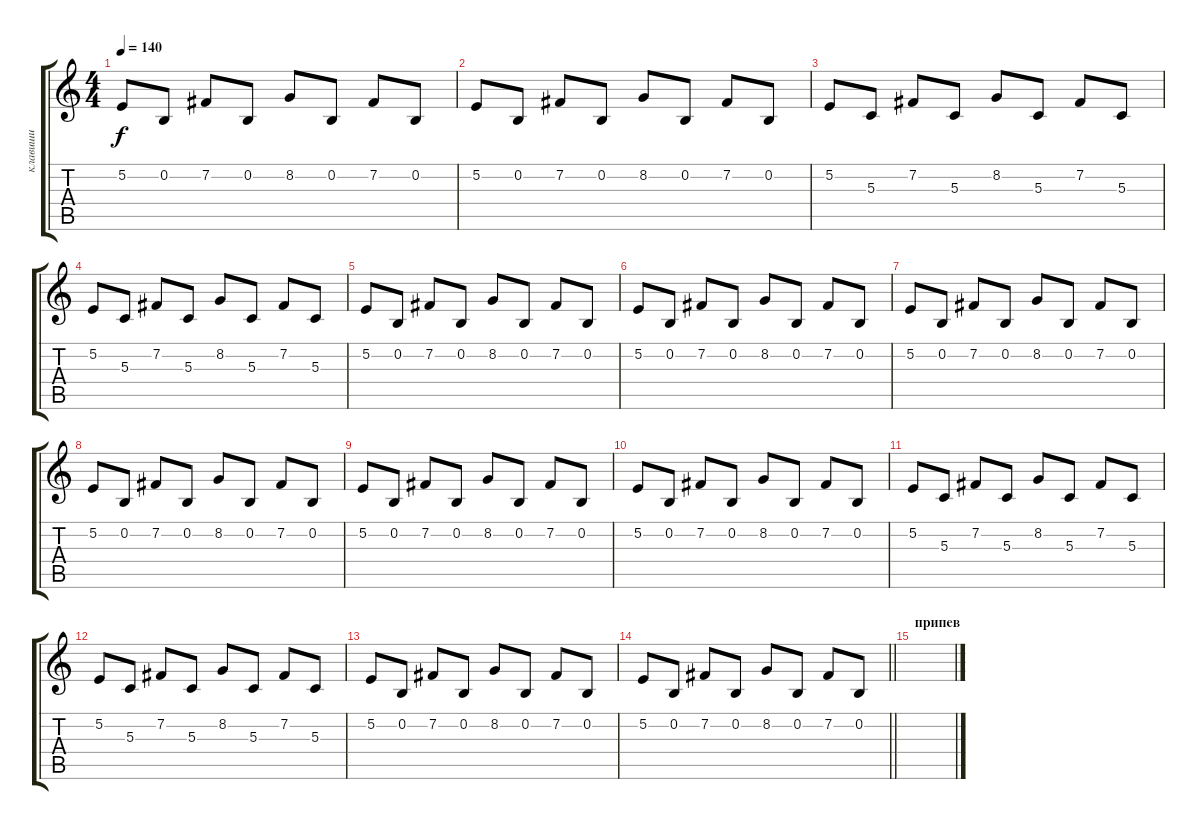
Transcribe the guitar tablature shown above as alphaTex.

\track ("клавиши" "клавиши") {instrument lead3calliope}
\staff {score tabs}
\tuning (E4 B3 G3 D3 A2 E2) {hide}
\ts (4 4)
\tempo 140
\clef g2
\ks c
5.2.8{dy f} 0.2.8 7.2.8 0.2.8 8.2.8 0.2.8 7.2.8 0.2.8 |
5.2.8 0.2.8 7.2.8 0.2.8 8.2.8 0.2.8 7.2.8 0.2.8 |
5.2.8 5.3.8 7.2.8 5.3.8 8.2.8 5.3.8 7.2.8 5.3.8 |
5.2.8 5.3.8 7.2.8 5.3.8 8.2.8 5.3.8 7.2.8 5.3.8 |
5.2.8 0.2.8 7.2.8 0.2.8 8.2.8 0.2.8 7.2.8 0.2.8 |
5.2.8 0.2.8 7.2.8 0.2.8 8.2.8 0.2.8 7.2.8 0.2.8 |
5.2.8 0.2.8 7.2.8 0.2.8 8.2.8 0.2.8 7.2.8 0.2.8 |
5.2.8 0.2.8 7.2.8 0.2.8 8.2.8 0.2.8 7.2.8 0.2.8 |
5.2.8 0.2.8 7.2.8 0.2.8 8.2.8 0.2.8 7.2.8 0.2.8 |
5.2.8 0.2.8 7.2.8 0.2.8 8.2.8 0.2.8 7.2.8 0.2.8 |
5.2.8 5.3.8 7.2.8 5.3.8 8.2.8 5.3.8 7.2.8 5.3.8 |
5.2.8 5.3.8 7.2.8 5.3.8 8.2.8 5.3.8 7.2.8 5.3.8 |
5.2.8 0.2.8 7.2.8 0.2.8 8.2.8 0.2.8 7.2.8 0.2.8 |
\barLineRight lightlight
5.2.8 0.2.8 7.2.8 0.2.8 8.2.8 0.2.8 7.2.8 0.2.8 |
\section ("" "припев")
